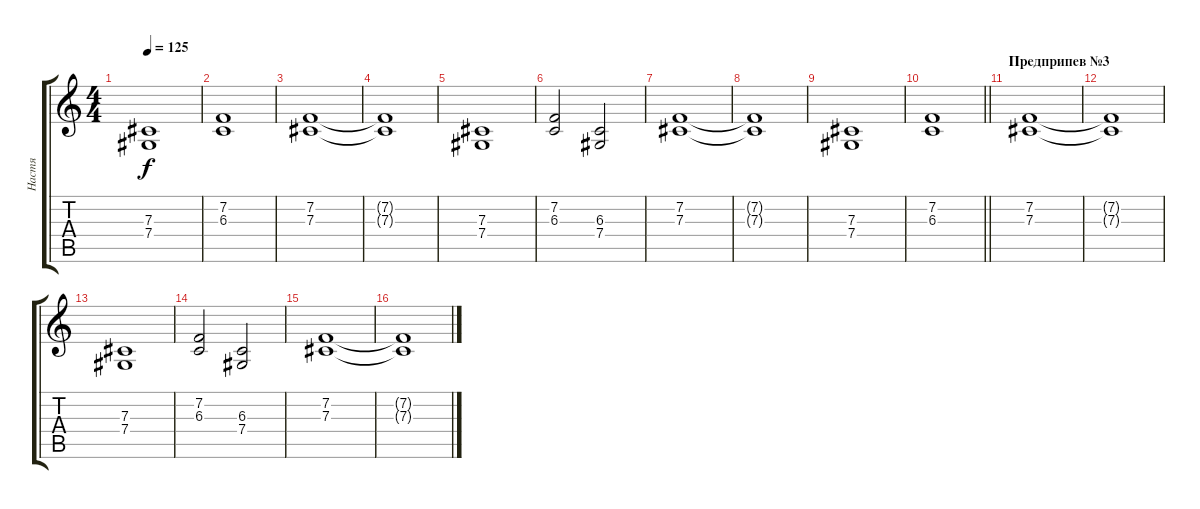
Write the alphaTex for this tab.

\track ("Настя" "Настя") {instrument stringensemble1}
\staff {score tabs}
\tuning (Eb4 Bb3 Gb3 Db3 Ab2 Eb2) {hide}
\ts (4 4)
\tempo 125
\clef g2
\ks c
(7.3 7.4).1{dy f} |
(7.2 6.3).1 |
(7.2 7.3).1 |
(7.2{t} 7.3{t}).1 |
(7.3 7.4).1 |
(7.2 6.3).2 (6.3 7.4).2 |
(7.2 7.3).1 |
(7.2{t} 7.3{t}).1 |
(7.3 7.4).1 |
\barLineRight lightlight
(7.2 6.3).1 |
\section ("" "Предприпев №3")
(7.2 7.3).1 |
(7.2{t} 7.3{t}).1 |
(7.3 7.4).1 |
(7.2 6.3).2 (6.3 7.4).2 |
(7.2 7.3).1 |
(7.2{t} 7.3{t}).1
